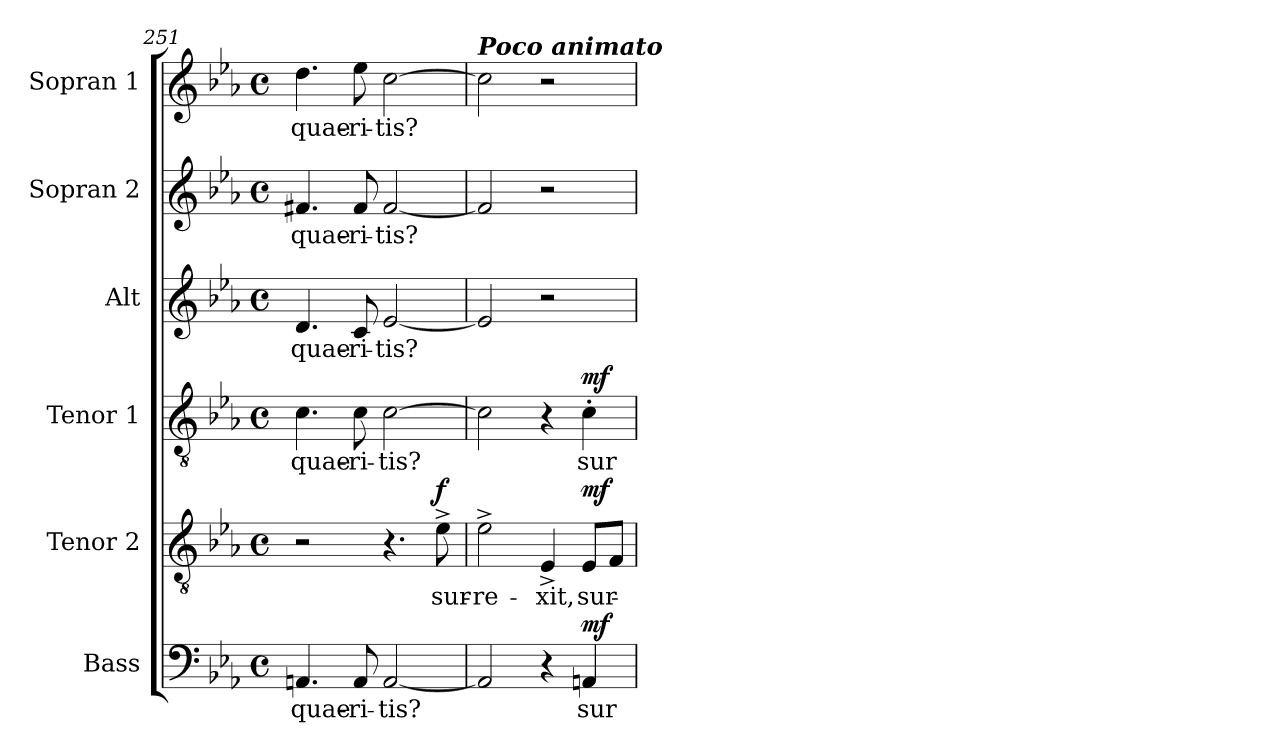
**kern	**text	**dynam	**kern	**text	**dynam	**kern	**text	**dynam	**kern	**text	**kern	**text	**kern	**text
*part6	*part6	*part6	*part5	*part5	*part5	*part4	*part4	*part4	*part3	*part3	*part2	*part2	*part1	*part1
*staff6	*staff6	*staff6	*staff5	*staff5	*staff5	*staff4	*staff4	*staff4	*staff3	*staff3	*staff2	*staff2	*staff1	*staff1
*I"Bass	*	*	*I"Tenor 2	*	*	*I"Tenor 1	*	*	*I"Alt	*	*I"Sopran 2	*	*I"Sopran 1	*
*I'B.	*	*	*I'T. 2	*	*	*I'T. 1	*	*	*I'A.	*	*I'S. 2	*	*I'S. 1	*
!!LO:LB:g=z
*clefF4	*	*	*clefGv2	*	*	*clefGv2	*	*	*clefG2	*	*clefG2	*	*clefG2	*
*k[b-e-a-]	*	*	*k[b-e-a-]	*	*	*k[b-e-a-]	*	*	*k[b-e-a-]	*	*k[b-e-a-]	*	*k[b-e-a-]	*
*E-:	*	*	*E-:	*	*	*E-:	*	*	*E-:	*	*E-:	*	*E-:	*
*M4/4	*	*	*M4/4	*	*	*M4/4	*	*	*M4/4	*	*M4/4	*	*M4/4	*
*met(c)	*	*	*met(c)	*	*	*met(c)	*	*	*met(c)	*	*met(c)	*	*met(c)	*
=251	=251	=251	=251	=251	=251	=251	=251	=251	=251	=251	=251	=251	=251	=251
!	!LO:LY:b	!	!	!	!	!	!LO:LY:b	!	!	!LO:LY:b	!	!LO:LY:b	!	!LO:LY:b
4.AAn/	quae-	.	2r	.	.	4.c\	quae-	.	4.d/	quae-	4.f#X/	quae-	4.dd\	quae-
!	!LO:LY:b	!	!	!	!	!	!LO:LY:b	!	!	!LO:LY:b	!	!LO:LY:b	!	!LO:LY:b
8AA/	-ri-	.	.	.	.	8c\	-ri-	.	8c/	-ri-	8f#/	-ri-	8ee-\	-ri-
!	!LO:LY:b	!	!	!	!	!	!LO:LY:b	!	!	!LO:LY:b	!	!LO:LY:b	!	!LO:LY:b
[2AA/	-tis?	.	4.r	.	.	[2c\	-tis?	.	[2e-/	-tis?	[2f#/	-tis?	[2cc\	-tis?
!	!	!	!	!LO:LY:b	!LO:DY:a	!	!	!	!	!	!	!	!	!
.	.	.	8e-^>\	sur-	f	.	.	.	.	.	.	.	.	.
=252	=252	=252	=252	=252	=252	=252	=252	=252	=252	=252	=252	=252	=252	=252
!	!	!	!	!	!	!	!	!	!	!	!	!	!LO:TX:a:Bi:t=Poco animato	!
!	!	!	!	!LO:LY:b	!	!	!	!	!	!	!	!	!	!
2AA/]	.	.	2e-^>\	-re-	.	2c\]	.	.	2e-/]	.	2f#/]	.	2cc\]	.
!	!	!	!	!LO:LY:b	!	!	!	!	!	!	!	!	!	!
4r	.	.	4E-^</	-xit,	.	4r	.	.	2r	.	2r	.	2r	.
!	!LO:LY:b	!LO:DY:a	!	!LO:LY:b	!LO:DY:a	!	!LO:LY:b	!LO:DY:a	!	!	!	!	!	!
4AAn/	sur-	mf	8E-/L	sur-	mf	4c'>\	sur-	mf	.	.	.	.	.	.
.	.	.	8F/J	.	.	.	.	.	.	.	.	.	.	.
=	=	=	=	=	=	=	=	=	=	=	=	=	=	=
*-	*-	*-	*-	*-	*-	*-	*-	*-	*-	*-	*-	*-	*-	*-
